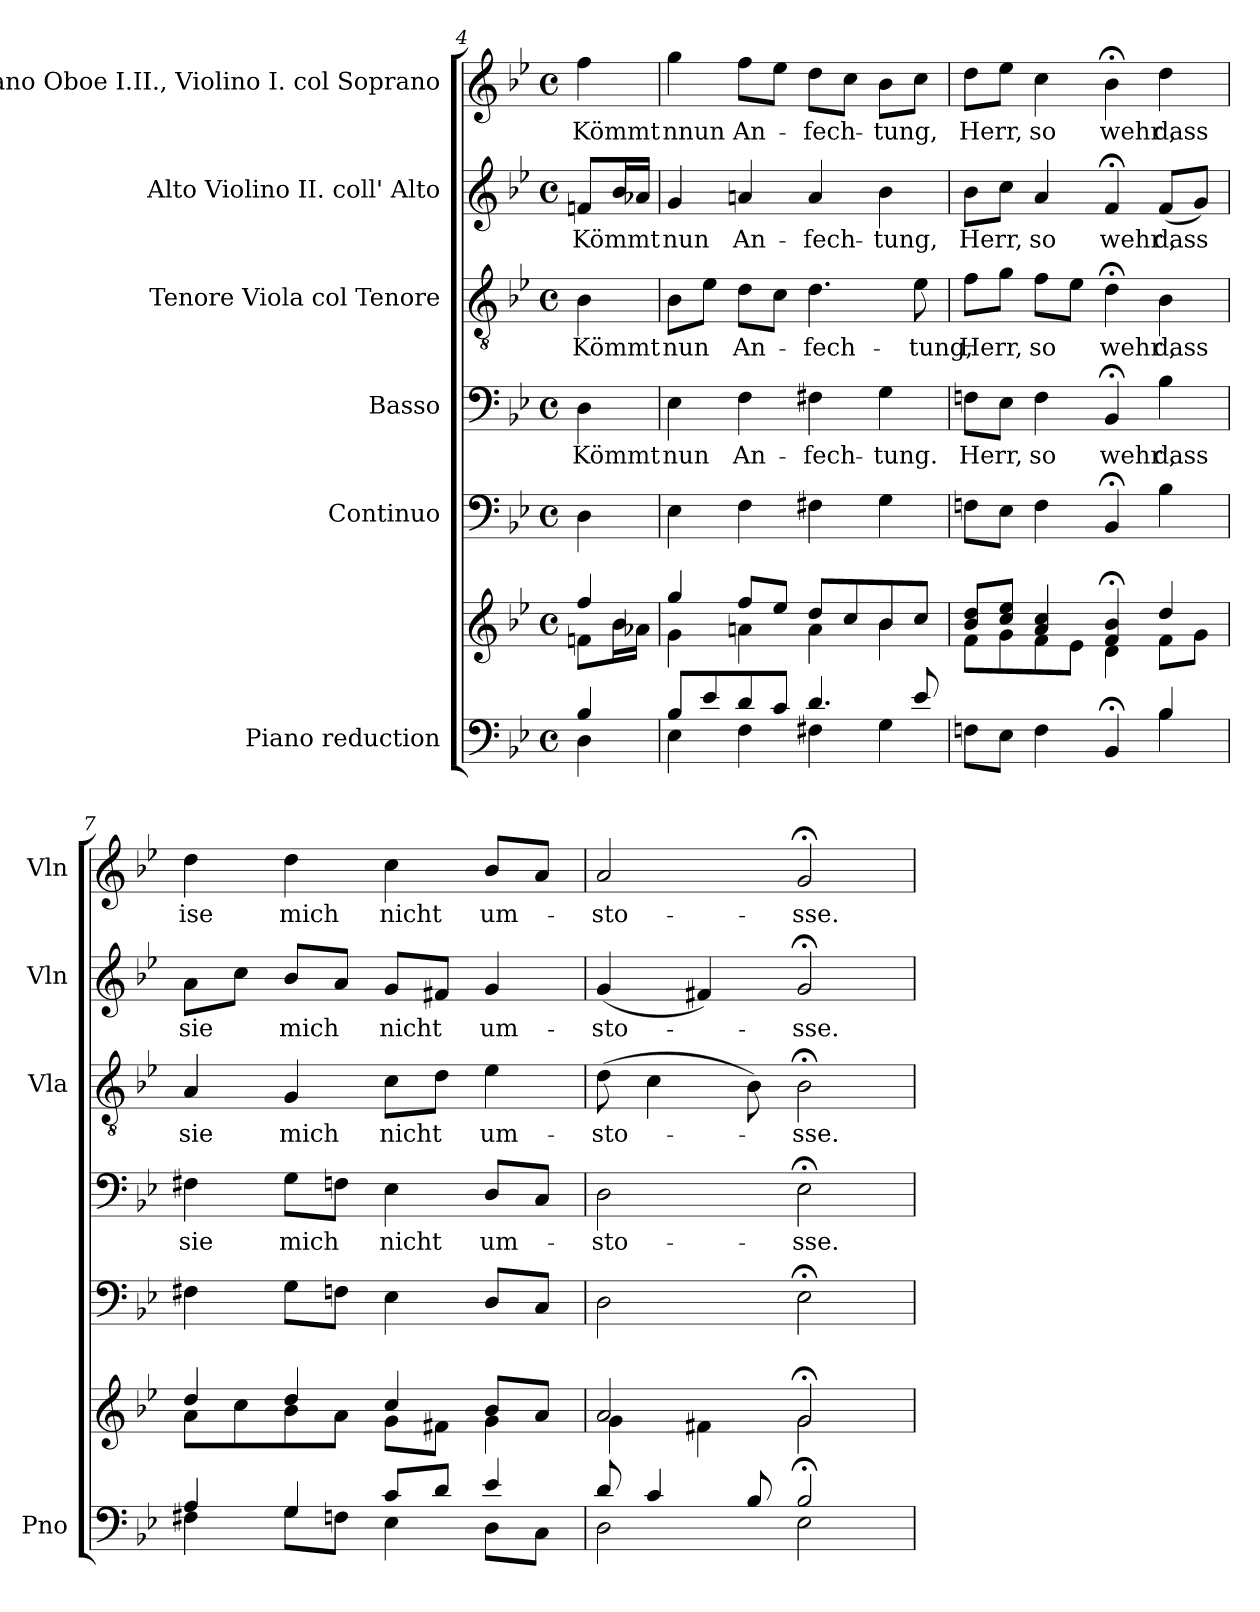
**kern	**kern	**kern	**kern	**text	**kern	**text	**kern	**text	**kern	**text
*part6	*part6	*part5	*part4	*part4	*part3	*part3	*part2	*part2	*part1	*part1
*staff7	*staff6	*staff5	*staff4	*staff4	*staff3	*staff3	*staff2	*staff2	*staff1	*staff1
*I"Piano reduction	*	*I"Continuo	*I"Basso	*	*I"Tenore Viola col Tenore	*	*I"Alto Violino II. coll' Alto	*	*I"Soprano Oboe I.II., Violino I. col Soprano	*
*I'Pno	*	*	*	*	*I'Vla	*	*I'Vln	*	*I'Vln	*
*clefF4	*clefG2	*clefF4	*clefF4	*	*clefGv2	*	*clefG2	*	*clefG2	*
*	*	*ITrd7c12	*	*	*	*	*	*	*	*
*k[b-e-]	*k[b-e-]	*k[b-e-]	*k[b-e-]	*	*k[b-e-]	*	*k[b-e-]	*	*k[b-e-]	*
*M4/4	*M4/4	*M4/4	*M4/4	*	*M4/4	*	*M4/4	*	*M4/4	*
*met(c)	*met(c)	*met(c)	*met(c)	*	*met(c)	*	*met(c)	*	*met(c)	*
=4X1	=4X1	=4X1	=4X1	=4X1	=4X1	=4X1	=4X1	=4X1	=4X1	=4X1
*^	*^	*	*	*	*	*	*	*	*	*
!	!	!	!	!	!	!LO:LY:b	!	!LO:LY:b	!	!LO:LY:b	!	!LO:LY:b
4B-/	4D\	4ff/	8fn\L	4DD\	4D\	Kömmt	4B-\	Kömmt	8fn/L	Kömmt	4ff\	Kömmt
.	.	.	16b-\L	.	.	.	.	.	16b-/L	.	.	.
.	.	.	16a-X\JJ	.	.	.	.	.	16a-X/JJ	.	.	.
=5	=5	=5	=5	=5	=5	=5	=5	=5	=5	=5	=5	=5
!	!	!	!	!	!	!LO:LY:b	!	!LO:LY:b	!	!LO:LY:b	!	!LO:LY:b
8B-/L	4E-\	4gg/	4g\	4EE-\	4E-\	nun	8B-\L	nun	4g/	nun	4gg\	nnun
8e-/	.	.	.	.	.	.	8e-\J	.	.	.	.	.
!	!	!	!	!	!	!LO:LY:b	!	!LO:LY:b	!	!LO:LY:b	!	!LO:LY:b
8d/	4F\	8ff/L	4an\	4FF\	4F\	An-	8d\L	An-	4an/	An-	8ff\L	An-
8c/J	.	8ee-/J	.	.	.	.	8c\J	.	.	.	8ee-\J	.
!	!	!	!	!	!	!LO:LY:b	!	!LO:LY:b	!	!LO:LY:b	!	!LO:LY:b
4.d/	4F#X\	8dd/L	4a\	4FF#X\	4F#X\	-fech-	4.d\	-fech-	4a/	-fech-	8dd\L	-fech-
.	.	8cc/	.	.	.	.	.	.	.	.	8cc\J	.
!	!	!	!	!	!	!LO:LY:b	!	!	!	!LO:LY:b	!	!LO:LY:b
.	4G\	8b-/	4b-\	4GG\	4G\	-tung.	.	.	4b-\	-tung,	8b-\L	-tung,
!	!	!	!	!	!	!	!	!LO:LY:b	!	!	!	!
8e-/	.	8cc/J	.	.	.	.	8e-\	-tung,	.	.	8cc\J	.
=6	=6	=6	=6	=6	=6	=6	=6	=6	=6	=6	=6	=6
!	!	!	!	!	!	!LO:LY:b	!	!LO:LY:b	!	!LO:LY:b	!	!LO:LY:b
2ryy	8Fn\L	8b-/ 8dd/L	8f\L	8FFn\L	8Fn\L	Herr,	8f\L	Herr,	8b-\L	Herr,	8dd\L	Herr,
.	8E-\J	8cc/ 8ee-/J	8g\	8EE-\J	8E-\J	.	8g\J	.	8cc\J	.	8ee-\J	.
!	!	!	!	!	!	!LO:LY:b	!	!LO:LY:b	!	!LO:LY:b	!	!LO:LY:b
.	4F\	4a/ 4cc/	8f\	4FF\	4F\	so	8f\L	so	4a/	so	4cc\	so
.	.	.	8e-\J	.	.	.	8e-\J	.	.	.	.	.
!	!	!	!	!	!	!LO:LY:b	!	!LO:LY:b	!	!LO:LY:b	!	!LO:LY:b
4BB-;/	4ryy	4f/;< 4b-/;<	4d\	4BBB-;</	4BB-;</	wehr',	4d;<\	wehr',	4f;</	wehr',	4b-;<\	wehr',
!	!	!	!	!	!	!LO:LY:b	!	!LO:LY:b	!	!LO:LY:b	!	!LO:LY:b
4B-/	4B-\	4dd/	8f\L	4BB-\	4B-\	dass	4B-\	dass	(<8f/L	dass	4dd\	dass
.	.	.	8g\J	.	.	.	.	.	8g/J)	.	.	.
=7	=7	=7	=7	=7	=7	=7	=7	=7	=7	=7	=7	=7
!	!	!	!	!	!	!LO:LY:b	!	!LO:LY:b	!	!LO:LY:b	!	!LO:LY:b
4A/	4F#X\	4dd/	8a\L	4FF#X\	4F#X\	sie	4A/	sie	8a\L	sie	4dd\	ise
.	.	.	8cc\	.	.	.	.	.	8cc\J	.	.	.
!	!	!	!	!	!	!LO:LY:b	!	!LO:LY:b	!	!LO:LY:b	!	!LO:LY:b
4G/	8G\L	4dd/	8b-\	8GG\L	8G\L	mich	4G/	mich	8b-/L	mich	4dd\	mich
.	8Fn\J	.	8a\J	8FFn\J	8Fn\J	.	.	.	8a/J	.	.	.
!	!	!	!	!	!	!LO:LY:b	!	!LO:LY:b	!	!LO:LY:b	!	!LO:LY:b
8c/L	4E-\	4cc/	8g\L	4EE-\	4E-\	nicht	8c\L	nicht	8g/L	nicht	4cc\	nicht
8d/J	.	.	8f#X\J	.	.	.	8d\J	.	8f#X/J	.	.	.
!	!	!	!	!	!	!LO:LY:b	!	!LO:LY:b	!	!LO:LY:b	!	!LO:LY:b
4e-/	8D\L	8b-/L	4g\	8DD/L	8D/L	um-	4e-\	um-	4g/	um-	8b-/L	um-
.	8C\J	8a/J	.	8CC/J	8C/J	.	.	.	.	.	8a/J	.
=8	=8	=8	=8	=8	=8	=8	=8	=8	=8	=8	=8	=8
!	!	!	!	!	!	!LO:LY:b	!	!LO:LY:b	!	!LO:LY:b	!	!LO:LY:b
8d/	2D\	2a/	4g\	2DD\	2D\	-sto-	(>8d\	-sto-	(<4g/	-sto-	2a/	-sto-
4c/	.	.	.	.	.	.	4c\	.	.	.	.	.
.	.	.	4f#X\	.	.	.	.	.	4f#X/)	.	.	.
8B-/	.	.	.	.	.	.	8B-\)	.	.	.	.	.
!	!	!	!	!	!	!LO:LY:b	!	!LO:LY:b	!	!LO:LY:b	!	!LO:LY:b
2B-;/	2E-\	2g;</	2g\	2EE-;<\	2E-;<\	-sse.	2B-;<\	-sse.	2g;</	-sse.	2g;</	-sse.
*v	*v	*	*	*	*	*	*	*	*	*	*	*
*	*v	*v	*	*	*	*	*	*	*	*	*
=	=	=	=	=	=	=	=	=	=	=
*-	*-	*-	*-	*-	*-	*-	*-	*-	*-	*-
